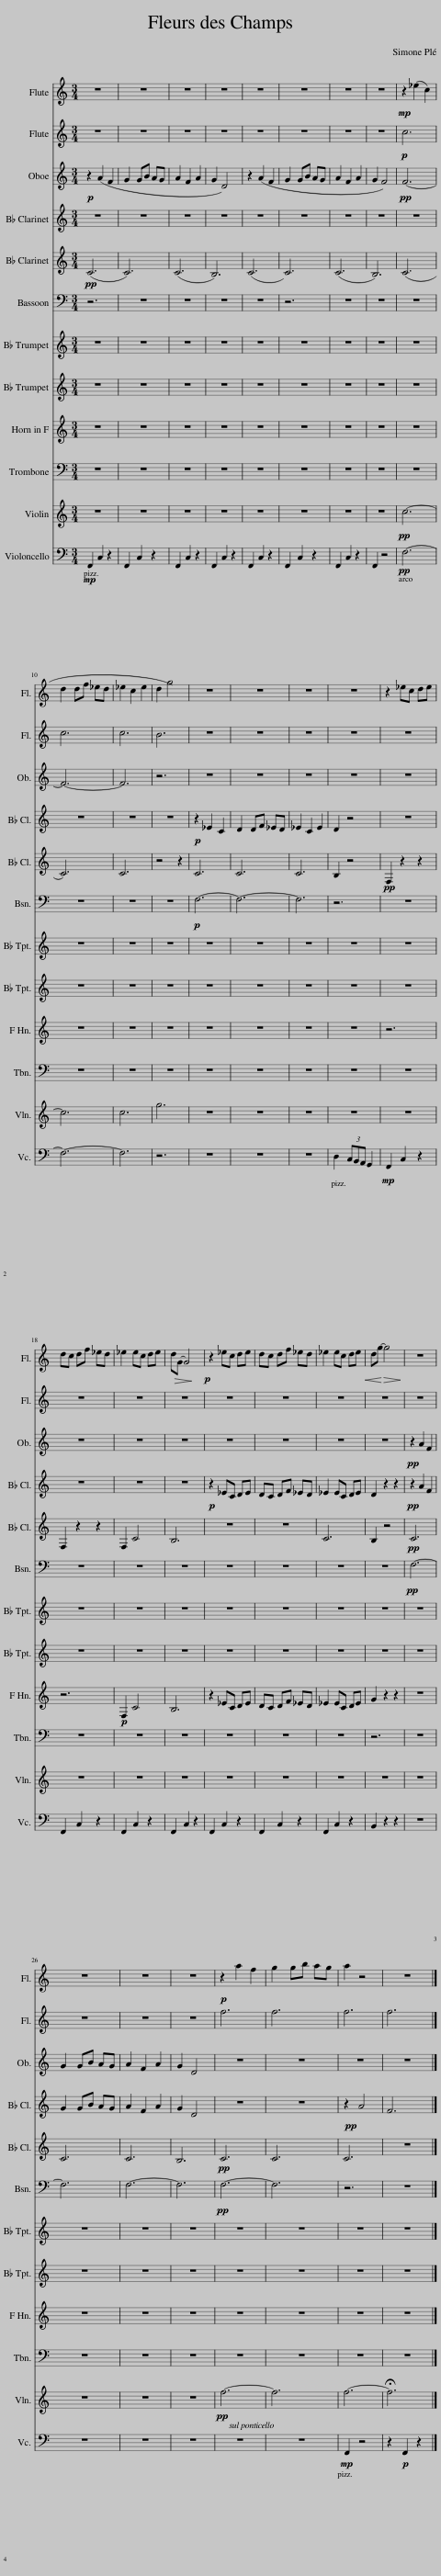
X:1
%%score 1 2 3 4 5 6 7 8 9
L:1/8
M:3/4
I:linebreak $
K:C
V:1 treble
V:2 treble
V:3 treble
V:4 treble transpose=-2
V:5 treble transpose=-2
V:6 bass
V:7 treble transpose=-7
V:8 treble
V:9 bass
V:1
 z6 | z6 | z6 | z6 | z6 | %5
 z6 | z6 | z6 |!mp! z2 (_e2 c2) |$ (d2 d)f _ed | %10
 _e2 c2 e2 | d2 g4 | z6 | z6 | z6 | %15
 z6 | z2 _ec de | dc df _ed |$ _e2 ec de | dG-!>(! G4!>)! | %20
 z2!p! _ec de | dc df _ed | _e2 ec de |!<(! dg-!>(! g4!<)!!>)! | z6 | %25
 z6 |$ z6 | z6 |!p! z2 a2 f2 | g2 gb ag | %30
 a2 z4 | z6 |] %32
V:2
 z6 | z6 | z6 | z6 | z6 | %5
 z6 | z6 | z6 |!p! c6 |$ c6 | %10
 c6 | B6 | z6 | z6 | z6 | %15
 z6 | z6 | z6 |$ z6 | z6 | %20
 z6 | z6 | z6 | z6 | z6 | %25
 z6 |$ z6 | z6 | f6 | f6 | %30
 f6 | f6 |] %32
V:3
!p! z2 (A2 F2) | G2 GB AG | A2 F2 A2 | G2 D4 | z2 (A2 F2) | %5
 G2 GB AG | A2 F2 A2 | G2 F4 |!pp! F6- |$ F6- | %10
 F6 | z6 | z6 | z6 | z6 | %15
 z6 | z6 | z6 |$ z6 | z6 | %20
 z6 | z6 | z6 | z6 |!pp! z2 A2 F2 | %25
 G2 GB AG |$ A2 F2 A2 | G2 D4 | z6 | z6 | %30
 z6 | z6 |] %32
V:4
 z6 | z6 | z6 | z6 | z6 | %5
 z6 | z6 | z6 | z6 |$ z6 | %10
 z6 | z6 |!p! z2 F2 D2 | E2 EG FE | F2 D2 F2 | %15
 E2 z4 | z6 | z6 |$ z6 | z6 | %20
!p! z2 FD EF | ED EG FE | F2 FD EF | E2 z2 z2 |!pp! z2 B2 G2 | %25
 A2 A^c BA |$ B2 G2 B2 | A2 E4 | z6 | z6 | %30
 z2!pp! B4 | G6 |] %32
V:5
!pp! (D6 | D6) | (D6 | ^C6) | (D6 | %5
 D6) | (D6 | ^C6) | (D6 |$ D6) | %10
 D6 | z4 z2 | D6 | D6 | D6 | %15
 ^C2 z4 |!pp! G,2 z2 z2 | G,2 z2 z2 |$ G,2 D4 | ^C6 | %20
 z6 | z6 | D6 | ^C2 z4 |!pp! D6 | %25
 D6 |$ D6 | ^C6 |!pp! D6 | D6 | %30
 D6 | z6 |] %32
V:6
 z6 | z6 | z6 | z6 | z6 | %5
 z6 | z6 | z6 | z6 |$ z6 | %10
 z6 | z6 |!p! F,6- | F,6- | F,6 | %15
 z6 | z6 | z6 |$ z6 | z6 | %20
 z6 | z6 | z6 | z6 |!pp! F,6- | %25
 F,6 |$ F,6- | F,6 |!pp! F,6- | F,6 | %30
 z6 | z6 |] %32
V:7
 z6 | z6 | z6 | z6 | z6 | %5
 z6 | z6 | z6 | z6 |$ z6 | %10
 z6 | z6 | z6 | z6 | z6 | %15
 z6 | z6 | z6 |$!p! C2 G4 | ^F6 | %20
 z2 _BG AB | AG Ac _BA | _B2 BG AB | d2 z2 z2 | z6 | %25
 z6 |$ z6 | z6 | z6 | z6 | %30
 z6 | z6 |] %32
V:8
 z6 | z6 | z6 | z6 | z6 | %5
 z6 | z6 | z6 |!pp! c6- |$ c6 | %10
 c6 | g6 | z6 | z6 | z6 | %15
 z6 | z6 | z6 |$ z6 | z6 | %20
 z6 | z6 | z6 | z6 | z6 | %25
 z6 |$ z6 | z6 |!pp! f6- | f6 | %30
 f6- | !fermata!f6 |] %32
V:9
!mp! F,,2 C,2 z2 | F,,2 C,2 z2 | F,,2 C,2 z2 | F,,2 C,2 z2 | F,,2 C,2 z2 | %5
 F,,2 C,2 z2 | F,,2 C,2 z2 | F,,2 z4 |!pp! F,6- |$ F,6- | %10
 F,6 | z6 | z6 | z6 | z6 | %15
 D,2 (3C,B,,A,, G,,2 |!mp! F,,2 C,2 z2 | F,,2 C,2 z2 |$ F,,2 C,2 z2 | F,,2 C,2 z2 | %20
 F,,2 C,2 z2 | F,,2 C,2 z2 | F,,2 C,2 z2 | B,,2 z2 z2 | z6 | %25
 z6 |$ z6 | z6 | z6 | z6 | %30
!mp! F,,2 z4 | z2!p! F,,2 z2 |] %32
